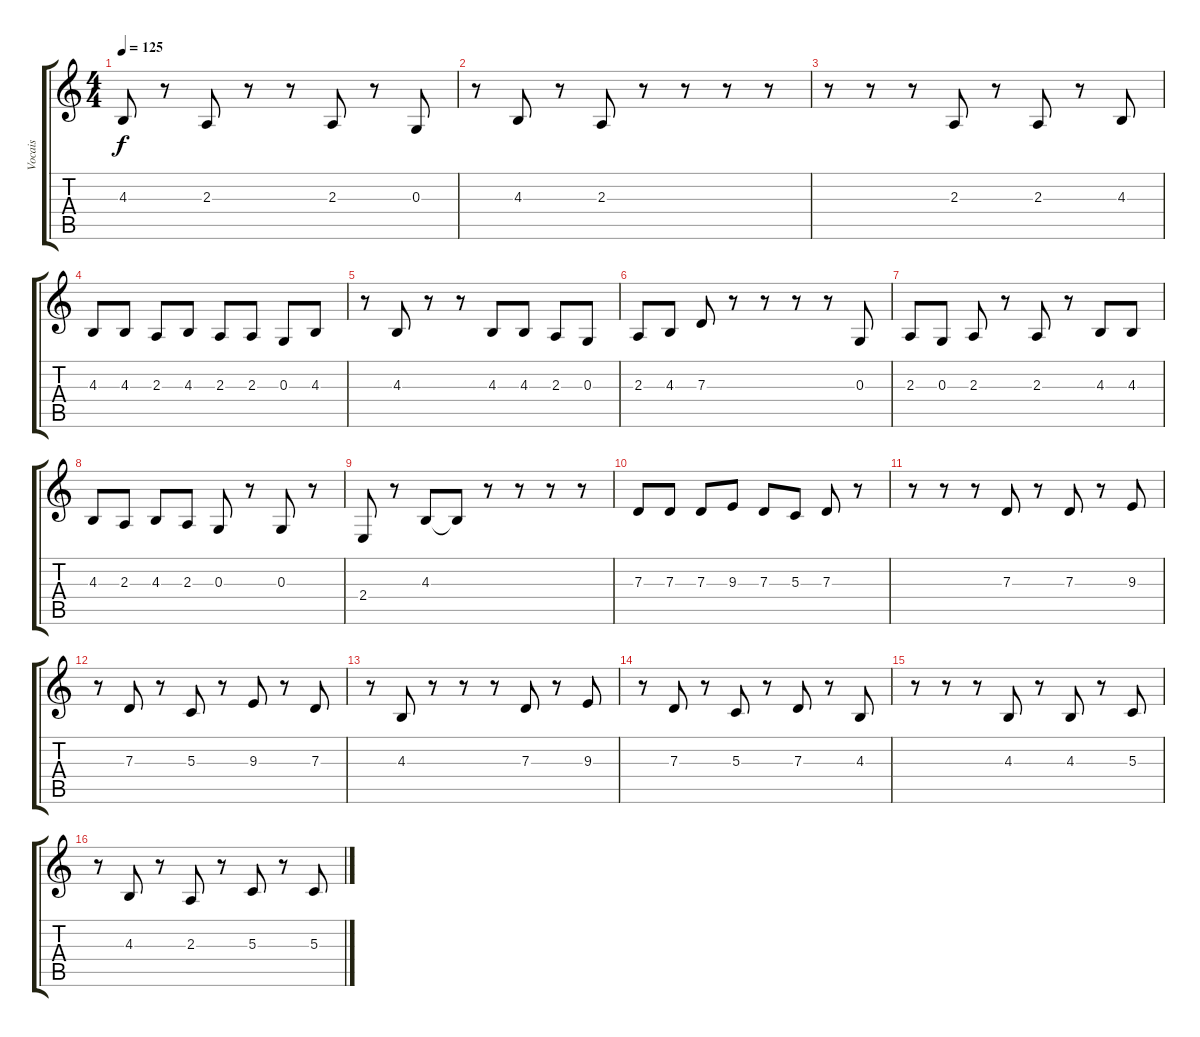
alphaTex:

\track ("Vocais" "Vocais") {instrument sopranosax}
\staff {score tabs}
\tuning (E4 B3 G3 D3 A2 E2) {hide}
\ts (4 4)
\tempo 125
\clef g2
\ks c
4.3.8{dy f} r.8 2.3.8 r.8 r.8 2.3.8 r.8 0.3.8 |
r.8 4.3.8 r.8 2.3.8 r.8 r.8 r.8 r.8 |
r.8 r.8 r.8 2.3.8 r.8 2.3.8 r.8 4.3.8 |
4.3.8 4.3.8 2.3.8 4.3.8 2.3.8 2.3.8 0.3.8 4.3.8 |
r.8 4.3.8 r.8 r.8 4.3.8 4.3.8 2.3.8 0.3.8 |
2.3.8 4.3.8 7.3.8 r.8 r.8 r.8 r.8 0.3.8 |
2.3.8 0.3.8 2.3.8 r.8 2.3.8 r.8 4.3.8 4.3.8 |
4.3.8 2.3.8 4.3.8 2.3.8 0.3.8 r.8 0.3.8 r.8 |
2.4.8 r.8 4.3.8 4.3{t}.8 r.8 r.8 r.8 r.8 |
7.3.8 7.3.8 7.3.8 9.3.8 7.3.8 5.3.8 7.3.8 r.8 |
r.8 r.8 r.8 7.3.8 r.8 7.3.8 r.8 9.3.8 |
r.8 7.3.8 r.8 5.3.8 r.8 9.3.8 r.8 7.3.8 |
r.8 4.3.8 r.8 r.8 r.8 7.3.8 r.8 9.3.8 |
r.8 7.3.8 r.8 5.3.8 r.8 7.3.8 r.8 4.3.8 |
r.8 r.8 r.8 4.3.8 r.8 4.3.8 r.8 5.3.8 |
r.8 4.3.8 r.8 2.3.8 r.8 5.3.8 r.8 5.3.8
